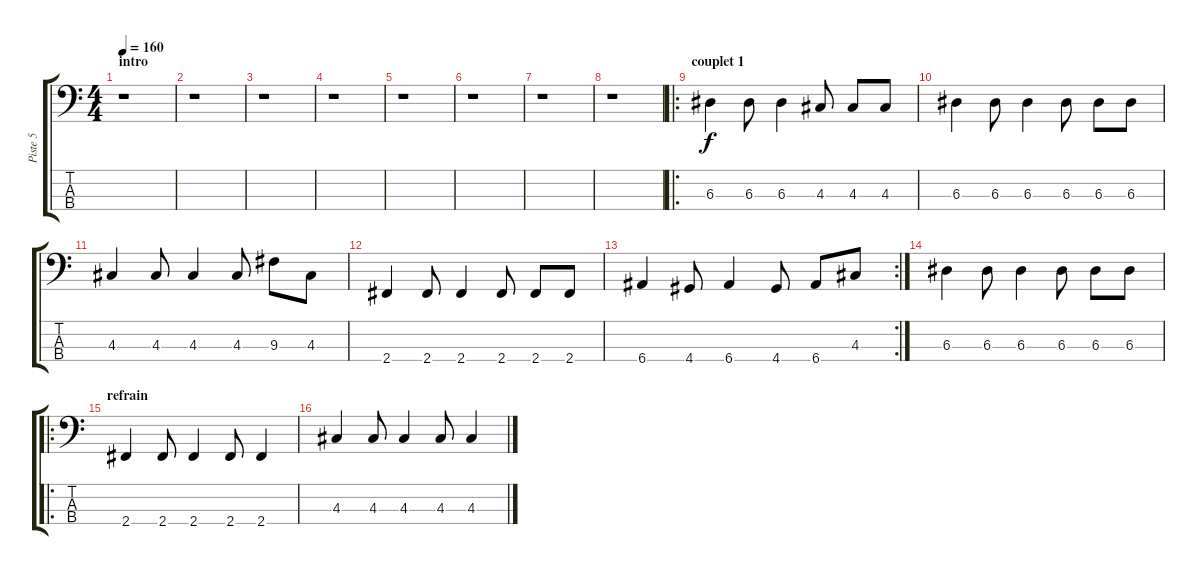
\track ("Piste 5" "Piste 5") {instrument electricbasspick}
\staff {score tabs}
\tuning (G2 D2 A1 E1) {hide}
\ts (4 4)
\section ("" "intro")
\tempo 160
\clef f4
\ks c
r.1{dy f instrument electricbasspick} |
r.1 |
r.1 |
r.1 |
r.1 |
r.1 |
r.1 |
r.1 |
\ro
\section ("" "couplet 1")
6.3.4 6.3.8 6.3.4 4.3.8 4.3.8 4.3.8 |
6.3.4 6.3.8 6.3.4 6.3.8 6.3.8 6.3.8 |
4.3.4 4.3.8 4.3.4 4.3.8 9.3.8 4.3.8 |
2.4.4 2.4.8 2.4.4 2.4.8 2.4.8 2.4.8 |
\rc 2
6.4.4 4.4.8 6.4.4 4.4.8 6.4.8 4.3.8 |
6.3.4 6.3.8 6.3.4 6.3.8 6.3.8 6.3.8 |
\ro
\section ("" "refrain")
2.4.4 2.4.8 2.4.4 2.4.8 2.4.4 |
4.3.4 4.3.8 4.3.4 4.3.8 4.3.4
